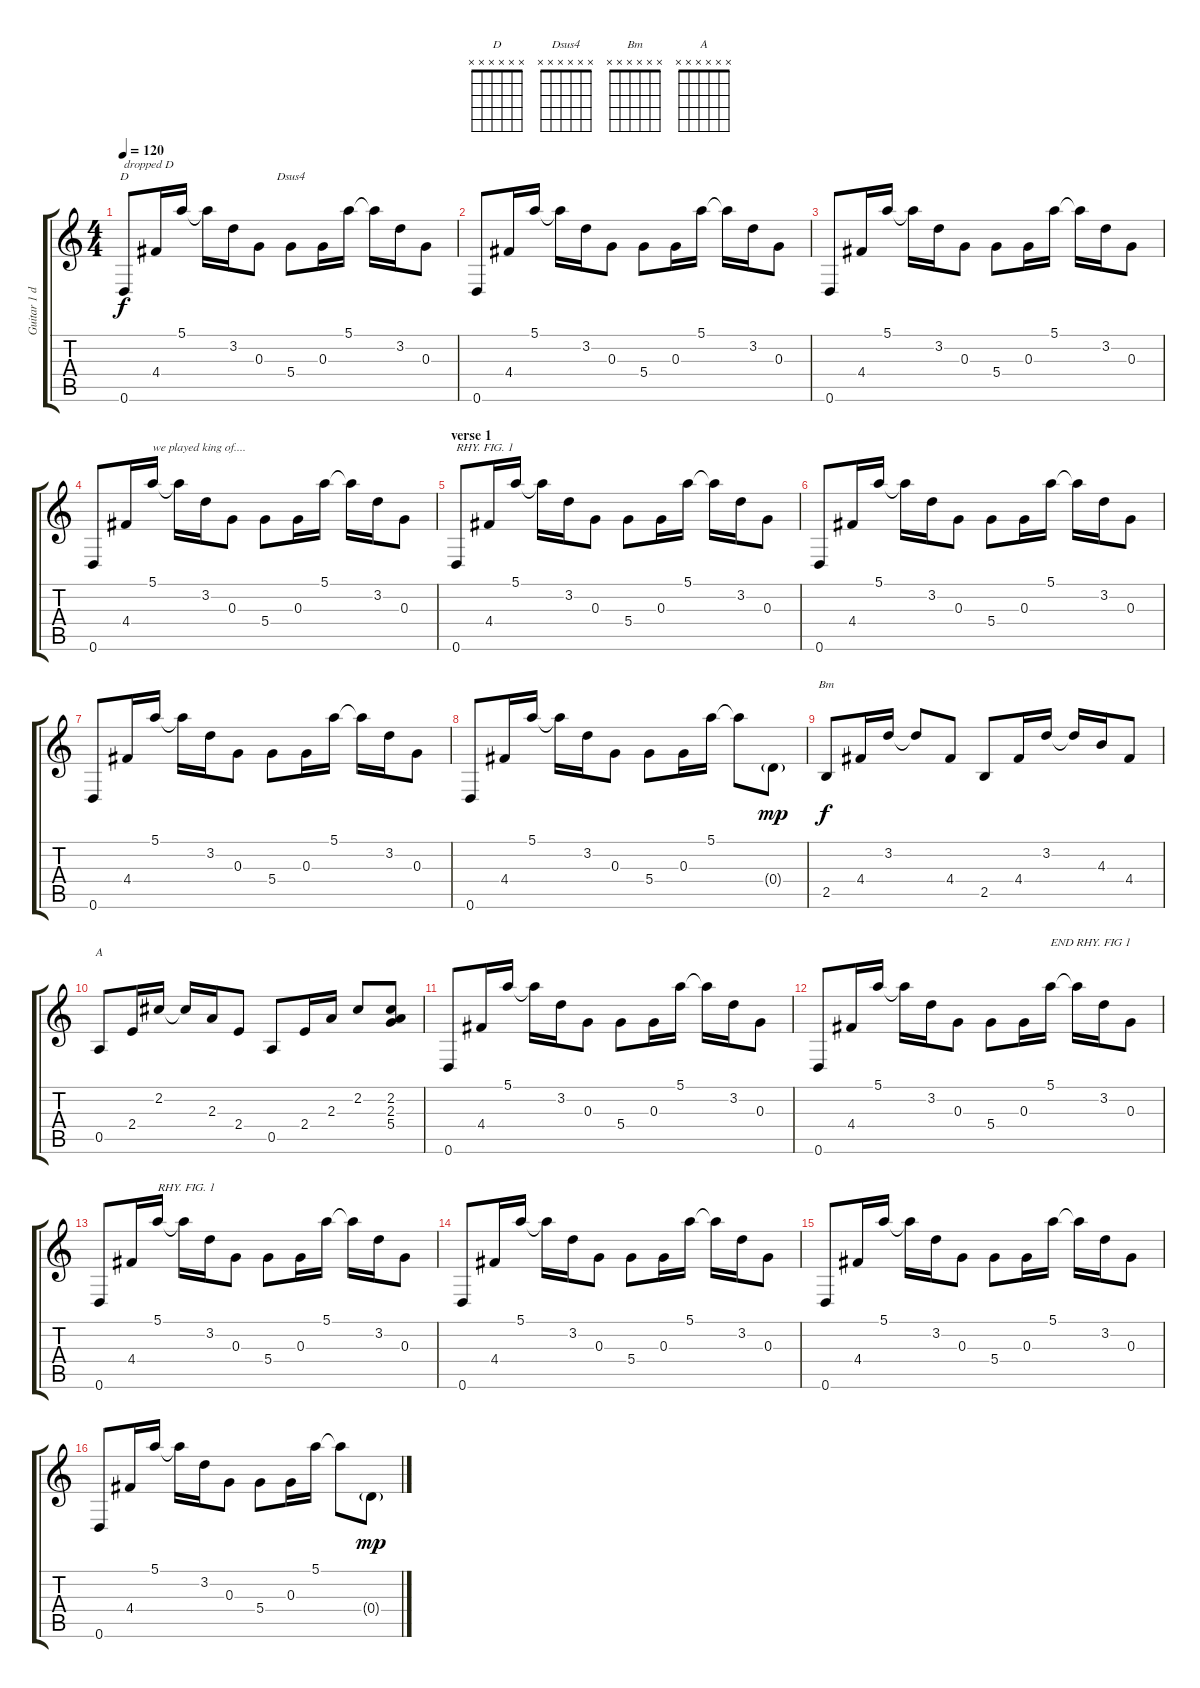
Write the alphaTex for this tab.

\track ("Guitar 1 dropped D" "Guitar 1 d") {instrument acousticguitarsteel}
\staff {score tabs}
\tuning (E4 B3 G3 D3 A2 D2) {hide}
\chord ("D" x x x x x x) {firstfret 0}
\chord ("Dsus4" x x x x x x) {firstfret 0}
\chord ("Bm" x x x x x x) {firstfret 0}
\chord ("A" x x x x x x) {firstfret 0}
\ts (4 4)
\tempo 120
\clef g2
\ks c
0.6.8{ch "D" txt "dropped D" dy f instrument acousticguitarsteel} 4.4.16 5.1.16 5.1{t}.16 3.2.16 0.3.8 5.4.8{ch "Dsus4"} 0.3.16 5.1.16 5.1{t}.16 3.2.16 0.3.8 |
0.6.8 4.4.16 5.1.16 5.1{t}.16 3.2.16 0.3.8 5.4.8 0.3.16 5.1.16 5.1{t}.16 3.2.16 0.3.8 |
0.6.8 4.4.16 5.1.16 5.1{t}.16 3.2.16 0.3.8 5.4.8 0.3.16 5.1.16 5.1{t}.16 3.2.16 0.3.8 |
0.6.8 4.4.16 5.1.16{txt "we played king of...."} 5.1{t}.16 3.2.16 0.3.8 5.4.8 0.3.16 5.1.16 5.1{t}.16 3.2.16 0.3.8 |
\section ("" "verse 1")
0.6.8{txt "RHY. FIG. 1"} 4.4.16 5.1.16 5.1{t}.16 3.2.16 0.3.8 5.4.8 0.3.16 5.1.16 5.1{t}.16 3.2.16 0.3.8 |
0.6.8 4.4.16 5.1.16 5.1{t}.16 3.2.16 0.3.8 5.4.8 0.3.16 5.1.16 5.1{t}.16 3.2.16 0.3.8 |
0.6.8 4.4.16 5.1.16 5.1{t}.16 3.2.16 0.3.8 5.4.8 0.3.16 5.1.16 5.1{t}.16 3.2.16 0.3.8 |
0.6.8 4.4.16 5.1.16 5.1{t}.16 3.2.16 0.3.8 5.4.8 0.3.16 5.1.16 5.1{t}.8 0.4{g}.8{dy mp} |
2.5.8{ch "Bm" dy f} 4.4.16 3.2.16 3.2{t}.8 4.4.8 2.5.8 4.4.16 3.2.16 3.2{t}.16 4.3.16 4.4.8 |
0.5.8{ch "A"} 2.4.16 2.2.16 2.2{t}.16 2.3.16 2.4.8 0.5.8 2.4.16 2.3.16 2.2.8 (2.2 2.3 5.4).8 |
0.6.8 4.4.16 5.1.16 5.1{t}.16 3.2.16 0.3.8 5.4.8 0.3.16 5.1.16 5.1{t}.16 3.2.16 0.3.8 |
0.6.8 4.4.16 5.1.16 5.1{t}.16 3.2.16 0.3.8 5.4.8 0.3.16 5.1.16{txt "END RHY. FIG 1"} 5.1{t}.16 3.2.16 0.3.8 |
0.6.8 4.4.16 5.1.16{txt "RHY. FIG. 1 "} 5.1{t}.16 3.2.16 0.3.8 5.4.8 0.3.16 5.1.16 5.1{t}.16 3.2.16 0.3.8 |
0.6.8 4.4.16 5.1.16 5.1{t}.16 3.2.16 0.3.8 5.4.8 0.3.16 5.1.16 5.1{t}.16 3.2.16 0.3.8 |
0.6.8 4.4.16 5.1.16 5.1{t}.16 3.2.16 0.3.8 5.4.8 0.3.16 5.1.16 5.1{t}.16 3.2.16 0.3.8 |
0.6.8 4.4.16 5.1.16 5.1{t}.16 3.2.16 0.3.8 5.4.8 0.3.16 5.1.16 5.1{t}.8 0.4{g}.8{dy mp}
